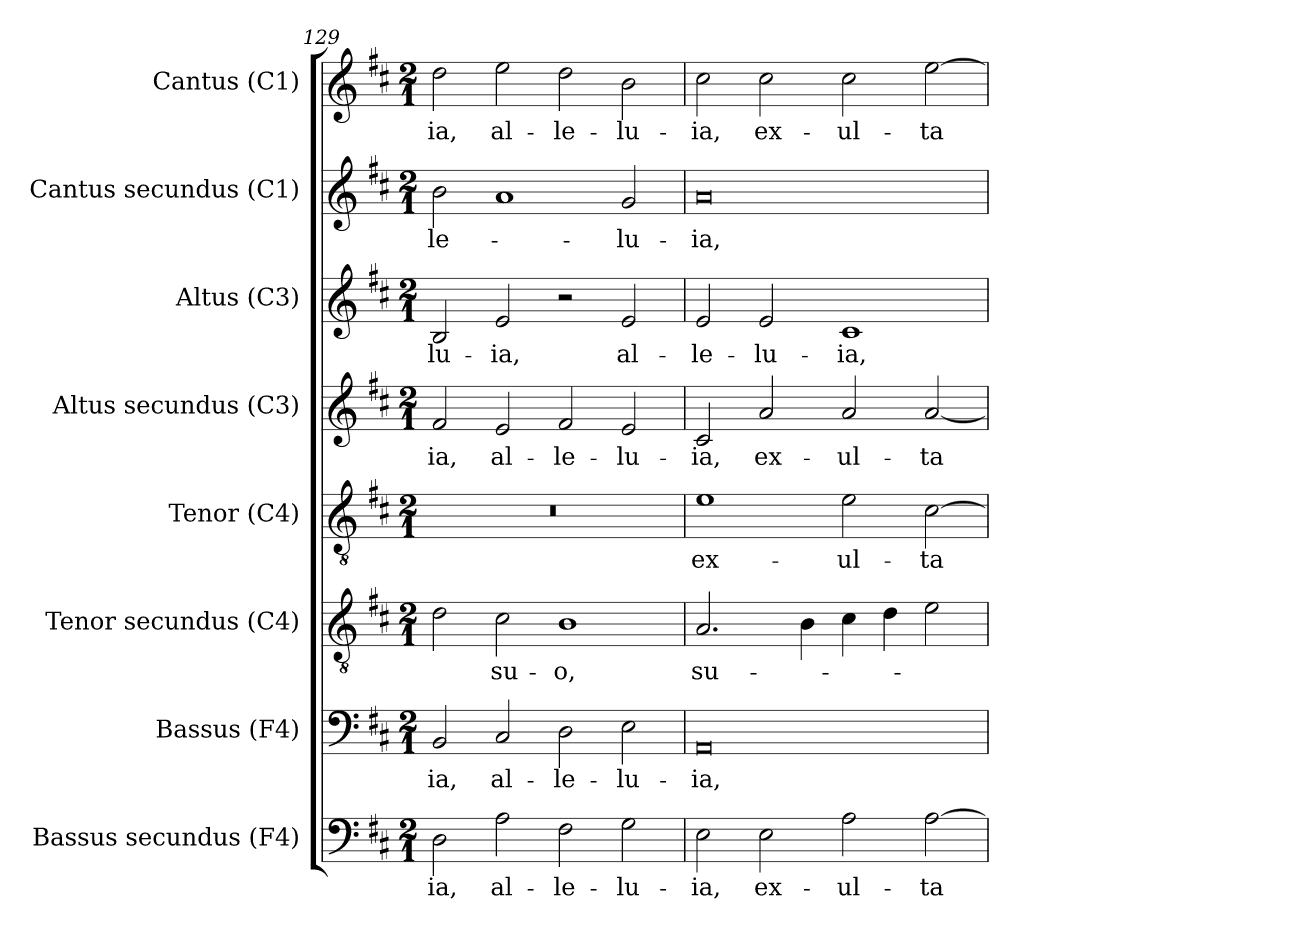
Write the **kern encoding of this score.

**kern	**text	**kern	**text	**kern	**text	**kern	**text	**kern	**text	**kern	**text	**kern	**text	**kern	**text
*part8	*part8	*part7	*part7	*part6	*part6	*part5	*part5	*part4	*part4	*part3	*part3	*part2	*part2	*part1	*part1
*staff8	*staff8	*staff7	*staff7	*staff6	*staff6	*staff5	*staff5	*staff4	*staff4	*staff3	*staff3	*staff2	*staff2	*staff1	*staff1
*I"Bassus secundus (F4)	*	*I"Bassus (F4)	*	*I"Tenor secundus (C4)	*	*I"Tenor (C4)	*	*I"Altus secundus (C3)	*	*I"Altus (C3)	*	*I"Cantus secundus (C1)	*	*I"Cantus (C1)	*
*I'B2	*	*I'B.	*	*I'T2	*	*I'T.	*	*I'A2	*	*I'A.	*	*I'C2	*	*I'C.	*
*clefF4	*	*clefF4	*	*clefGv2	*	*clefGv2	*	*clefG2	*	*clefG2	*	*clefG2	*	*clefG2	*
*	*	*	*	*	*	*ITrd7c12	*	*	*	*	*	*	*	*	*
*k[f#c#]	*	*k[f#c#]	*	*k[f#c#]	*	*k[f#c#]	*	*k[f#c#]	*	*k[f#c#]	*	*k[f#c#]	*	*k[f#c#]	*
*D:	*	*D:	*	*D:	*	*D:	*	*D:	*	*D:	*	*D:	*	*D:	*
*M2/1	*	*M2/1	*	*M2/1	*	*M2/1	*	*M2/1	*	*M2/1	*	*M2/1	*	*M2/1	*
=129	=129	=129	=129	=129	=129	=129	=129	=129	=129	=129	=129	=129	=129	=129	=129
!	!LO:LY:b:color=#000000	!	!	!	!	!	!	!	!	!	!	!	!	!	!
!	!	!	!LO:LY:b:color=#000000	!	!	!LO:N:vis=1	!	!	!	!	!	!	!	!	!
!	!	!	!	!	!	!	!	!	!LO:LY:b:color=#000000	!	!	!	!	!	!
!	!	!	!	!	!	!	!	!	!	!	!LO:LY:b:color=#000000	!	!	!	!
!	!	!	!	!	!	!	!	!	!	!	!	!	!LO:LY:b:color=#000000	!	!
!	!	!	!	!	!	!	!	!	!	!	!	!	!	!	!LO:LY:b:color=#000000
2Di\	-ia,	2BBi/	-ia,	2di\	.	0r	.	2f#i/	-ia,	2Bi/	-lu-	2bi\	-le-	2ddi\	-ia,
!	!LO:LY:b:color=#000000	!	!	!	!	!	!	!	!	!	!	!	!	!	!
!	!	!	!LO:LY:b:color=#000000	!	!	!	!	!	!	!	!	!	!	!	!
!	!	!	!	!	!LO:LY:b:color=#000000	!	!	!	!	!	!	!	!	!	!
!	!	!	!	!	!	!	!	!	!LO:LY:b:color=#000000	!	!	!	!	!	!
!	!	!	!	!	!	!	!	!	!	!	!LO:LY:b:color=#000000	!	!	!	!
!	!	!	!	!	!	!	!	!	!	!	!	!	!	!	!LO:LY:b:color=#000000
2Ai\	al-	2C#i/	al-	2c#i\	su-	.	.	2ei/	al-	2ei/	-ia,	1ai	.	2eei\	al-
!	!LO:LY:b:color=#000000	!	!	!	!	!	!	!	!	!	!	!	!	!	!
!	!	!	!LO:LY:b:color=#000000	!	!	!	!	!	!	!	!	!	!	!	!
!	!	!	!	!	!LO:LY:b:color=#000000	!	!	!	!	!	!	!	!	!	!
!	!	!	!	!	!	!	!	!	!LO:LY:b:color=#000000	!	!	!	!	!	!
!	!	!	!	!	!	!	!	!	!	!	!	!	!	!	!LO:LY:b:color=#000000
2F#i\	-le-	2Di\	-le-	1Bi	-o,	.	.	2f#i/	-le-	2r	.	.	.	2ddi\	-le-
!	!LO:LY:b:color=#000000	!	!	!	!	!	!	!	!	!	!	!	!	!	!
!	!	!	!LO:LY:b:color=#000000	!	!	!	!	!	!	!	!	!	!	!	!
!	!	!	!	!	!	!	!	!	!LO:LY:b:color=#000000	!	!	!	!	!	!
!	!	!	!	!	!	!	!	!	!	!	!LO:LY:b:color=#000000	!	!	!	!
!	!	!	!	!	!	!	!	!	!	!	!	!	!LO:LY:b:color=#000000	!	!
!	!	!	!	!	!	!	!	!	!	!	!	!	!	!	!LO:LY:b:color=#000000
2Gi\	-lu-	2Ei\	-lu-	.	.	.	.	2ei/	-lu-	2ei/	al-	2gi/	-lu-	2bi\	-lu-
=130	=130	=130	=130	=130	=130	=130	=130	=130	=130	=130	=130	=130	=130	=130	=130
!	!LO:LY:b:color=#000000	!	!	!	!	!	!	!	!	!	!	!	!	!	!
!	!	!	!LO:LY:b:color=#000000	!	!	!	!	!	!	!	!	!	!	!	!
!	!	!	!	!	!LO:LY:b:color=#000000	!	!	!	!	!	!	!	!	!	!
!	!	!	!	!	!	!	!LO:LY:b:color=#000000	!	!	!	!	!	!	!	!
!	!	!	!	!	!	!	!	!	!LO:LY:b:color=#000000	!	!	!	!	!	!
!	!	!	!	!	!	!	!	!	!	!	!LO:LY:b:color=#000000	!	!	!	!
!	!	!	!	!	!	!	!	!	!	!	!	!	!LO:LY:b:color=#000000	!	!
!	!	!	!	!	!	!	!	!	!	!	!	!	!	!	!LO:LY:b:color=#000000
2Ei\	-ia,	0AAi	-ia,	2.Ai/	su-	1Ei	ex-	2c#i/	-ia,	2ei/	-le-	0ai	-ia,	2cc#i\	-ia,
!	!LO:LY:b:color=#000000	!	!	!	!	!	!	!	!	!	!	!	!	!	!
!	!	!	!	!	!	!	!	!	!LO:LY:b:color=#000000	!	!	!	!	!	!
!	!	!	!	!	!	!	!	!	!	!	!LO:LY:b:color=#000000	!	!	!	!
!	!	!	!	!	!	!	!	!	!	!	!	!	!	!	!LO:LY:b:color=#000000
2Ei\	ex-	.	.	.	.	.	.	2ai/	ex-	2ei/	-lu-	.	.	2cc#i\	ex-
.	.	.	.	4Bi\	.	.	.	.	.	.	.	.	.	.	.
!	!LO:LY:b:color=#000000	!	!	!	!	!	!	!	!	!	!	!	!	!	!
!	!	!	!	!	!	!	!LO:LY:b:color=#000000	!	!	!	!	!	!	!	!
!	!	!	!	!	!	!	!	!	!LO:LY:b:color=#000000	!	!	!	!	!	!
!	!	!	!	!	!	!	!	!	!	!	!LO:LY:b:color=#000000	!	!	!	!
!	!	!	!	!	!	!	!	!	!	!	!	!	!	!	!LO:LY:b:color=#000000
2Ai\	-ul-	.	.	4c#i\	.	2Ei\	-ul-	2ai/	-ul-	1c#i	-ia,	.	.	2cc#i\	-ul-
.	.	.	.	4di\	.	.	.	.	.	.	.	.	.	.	.
!	!LO:LY:b:color=#000000	!	!	!	!	!	!	!	!	!	!	!	!	!	!
!	!	!	!	!	!	!	!LO:LY:b:color=#000000	!	!	!	!	!	!	!	!
!	!	!	!	!	!	!	!	!	!LO:LY:b:color=#000000	!	!	!	!	!	!
!	!	!	!	!	!	!	!	!	!	!	!	!	!	!	!LO:LY:b:color=#000000
[2Ai\	-ta-	.	.	2ei\	.	[2C#i\	-ta-	[2ai/	-ta-	.	.	.	.	[2eei\	-ta-
=	=	=	=	=	=	=	=	=	=	=	=	=	=	=	=
*-	*-	*-	*-	*-	*-	*-	*-	*-	*-	*-	*-	*-	*-	*-	*-
